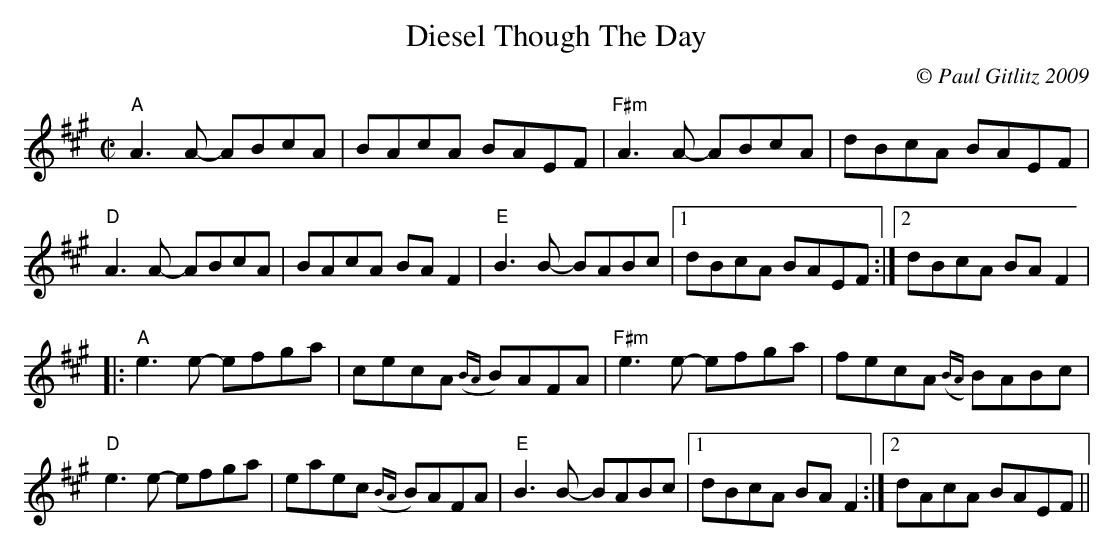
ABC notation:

X:1
T:Diesel Though The Day
M:C|
C:© Paul Gitlitz 2009
K:A
"A"A3A- ABcA|BAcA BAEF|"F#m"A3A- ABcA|dBcA BAEF|!
"D"A3A- ABcA|BAcA BAF2|"E"B3B- BABc|1dBcA BAEF:|2dBcA BAF2|!
|:"A"e3e- efga|cecA {(BA}B)AFA|"F#m"e3e- efga|fecA {(BA}B)ABc|!
"D"e3e- efga|eaec {(BA}B)AFA|"E"B3B- BABc|1dBcA BAF2:|2dAcA BAEF||
